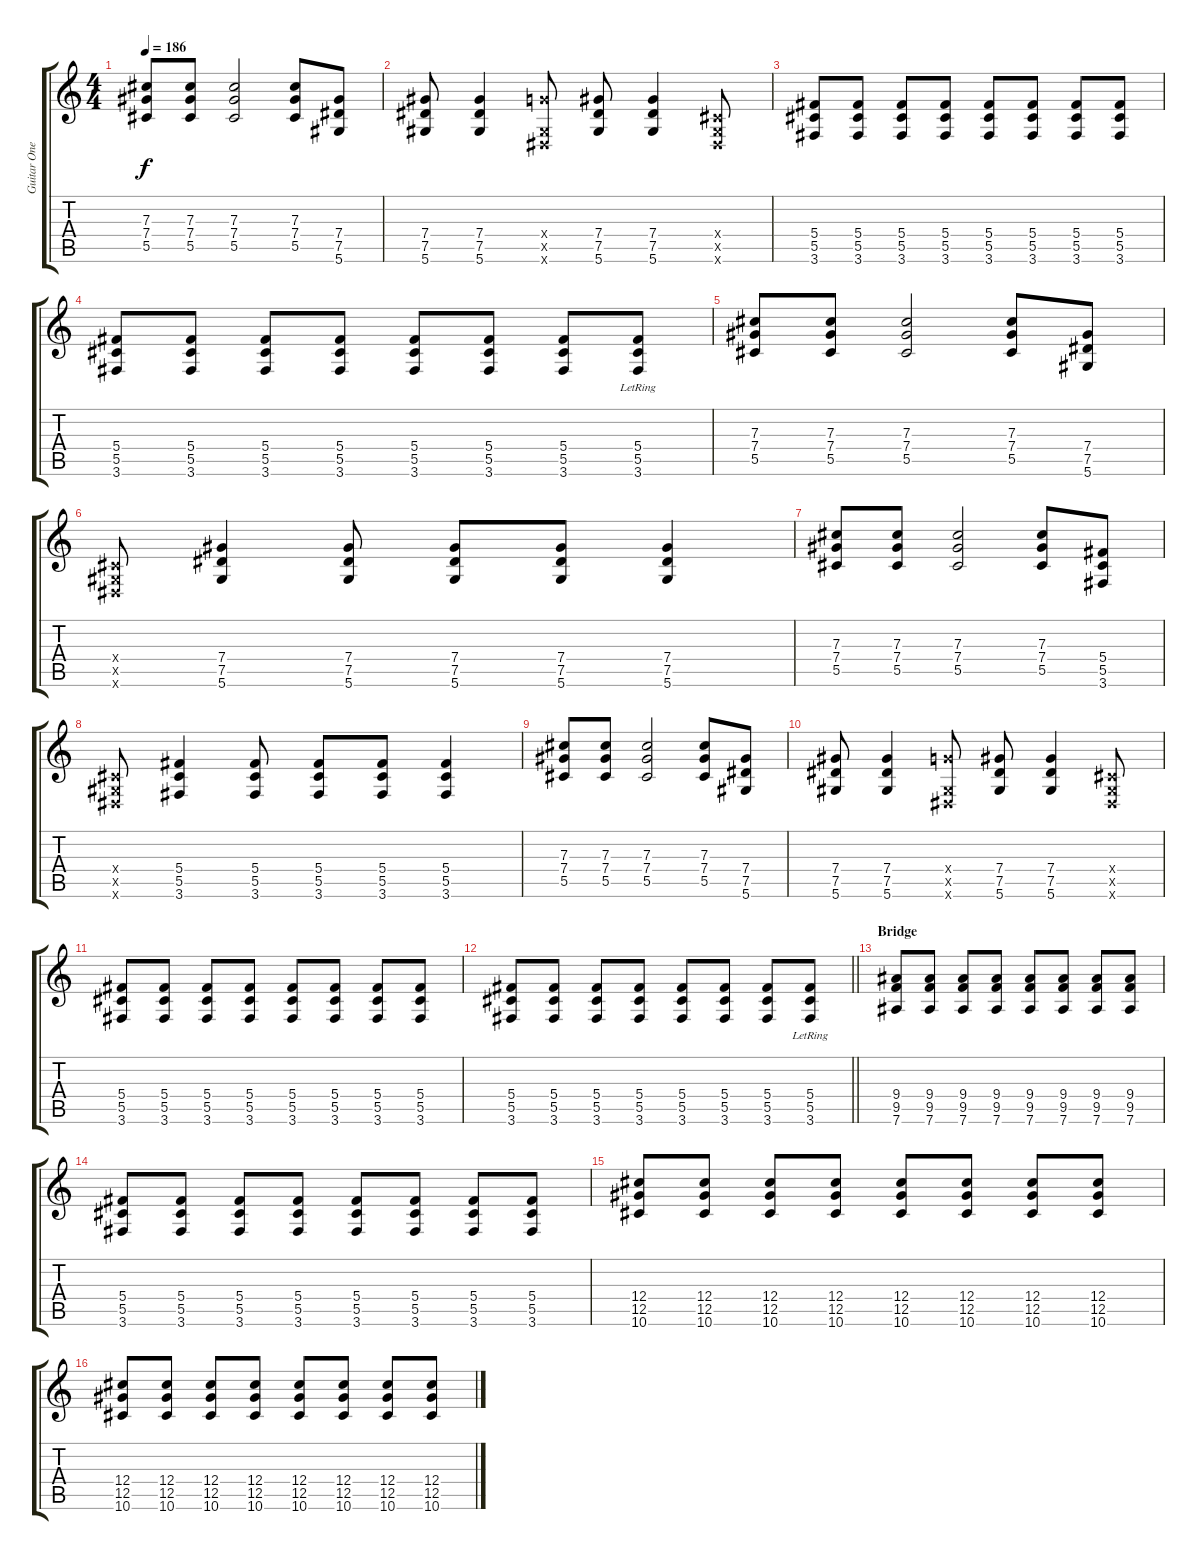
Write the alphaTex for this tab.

\track ("Guitar One" "Guitar One") {instrument distortionguitar}
\staff {score tabs}
\tuning (Eb4 Bb3 Gb3 Db3 Ab2 Eb2) {hide}
\ts (4 4)
\tempo 186
\clef g2
\ks c
(7.3 7.4 5.5).8{dy f volume 8 balance 2 instrument overdrivenguitar} (7.3 7.4 5.5).8 (7.3 7.4 5.5).2 (7.3 7.4 5.5).8 (7.4 7.5 5.6).8 |
(7.4 7.5 5.6).8{volume 16 instrument distortionguitar} (7.4 7.5 5.6).4 (6.4{x} 0.5{x} 0.6{x}).8 (7.4 7.5 5.6).8 (7.4 7.5 5.6).4 (0.4{x} 0.5{x} 0.6{x}).8 |
(5.4 5.5 3.6).8 (5.4 5.5 3.6).8 (5.4 5.5 3.6).8 (5.4 5.5 3.6).8 (5.4 5.5 3.6).8 (5.4 5.5 3.6).8 (5.4 5.5 3.6).8 (5.4 5.5 3.6).8 |
(5.4 5.5 3.6).8 (5.4 5.5 3.6).8 (5.4 5.5 3.6).8 (5.4 5.5 3.6).8 (5.4 5.5 3.6).8 (5.4 5.5 3.6).8 (5.4 5.5 3.6).8 (5.4{lr} 5.5{lr} 3.6{lr}).8 |
(7.3 7.4 5.5).8{volume 8 balance 2 instrument overdrivenguitar} (7.3 7.4 5.5).8 (7.3 7.4 5.5).2 (7.3 7.4 5.5).8 (7.4 7.5 5.6).8 |
(0.4{x} 0.5{x} 0.6{x}).8 (7.4 7.5 5.6).4 (7.4 7.5 5.6).8 (7.4 7.5 5.6).8 (7.4 7.5 5.6).8 (7.4 7.5 5.6).4 |
(7.3 7.4 5.5).8{volume 8 balance 2 instrument overdrivenguitar} (7.3 7.4 5.5).8 (7.3 7.4 5.5).2 (7.3 7.4 5.5).8 (5.4 5.5 3.6).8 |
(0.4{x} 0.5{x} 0.6{x}).8 (5.4 5.5 3.6).4 (5.4 5.5 3.6).8 (5.4 5.5 3.6).8 (5.4 5.5 3.6).8 (5.4 5.5 3.6).4 |
(7.3 7.4 5.5).8{volume 8 balance 2 instrument overdrivenguitar} (7.3 7.4 5.5).8 (7.3 7.4 5.5).2 (7.3 7.4 5.5).8 (7.4 7.5 5.6).8 |
(7.4 7.5 5.6).8{volume 16} (7.4 7.5 5.6).4 (6.4{x} 0.5{x} 0.6{x}).8 (7.4 7.5 5.6).8 (7.4 7.5 5.6).4 (0.4{x} 0.5{x} 0.6{x}).8 |
(5.4 5.5 3.6).8 (5.4 5.5 3.6).8 (5.4 5.5 3.6).8 (5.4 5.5 3.6).8 (5.4 5.5 3.6).8 (5.4 5.5 3.6).8 (5.4 5.5 3.6).8 (5.4 5.5 3.6).8 |
\barLineRight lightlight
(5.4 5.5 3.6).8 (5.4 5.5 3.6).8 (5.4 5.5 3.6).8 (5.4 5.5 3.6).8 (5.4 5.5 3.6).8 (5.4 5.5 3.6).8 (5.4 5.5 3.6).8 (5.4{lr} 5.5{lr} 3.6{lr}).8 |
\section ("" "Bridge")
(9.4 9.5 7.6).8{volume 14 balance 0} (9.4 9.5 7.6).8 (9.4 9.5 7.6).8 (9.4 9.5 7.6).8 (9.4 9.5 7.6).8 (9.4 9.5 7.6).8 (9.4 9.5 7.6).8 (9.4 9.5 7.6).8 |
(5.4 5.5 3.6).8 (5.4 5.5 3.6).8 (5.4 5.5 3.6).8 (5.4 5.5 3.6).8 (5.4 5.5 3.6).8 (5.4 5.5 3.6).8 (5.4 5.5 3.6).8 (5.4 5.5 3.6).8 |
(12.4 12.5 10.6).8 (12.4 12.5 10.6).8 (12.4 12.5 10.6).8 (12.4 12.5 10.6).8 (12.4 12.5 10.6).8 (12.4 12.5 10.6).8 (12.4 12.5 10.6).8 (12.4 12.5 10.6).8 |
(12.4 12.5 10.6).8 (12.4 12.5 10.6).8 (12.4 12.5 10.6).8 (12.4 12.5 10.6).8 (12.4 12.5 10.6).8 (12.4 12.5 10.6).8 (12.4 12.5 10.6).8 (12.4 12.5 10.6).8
